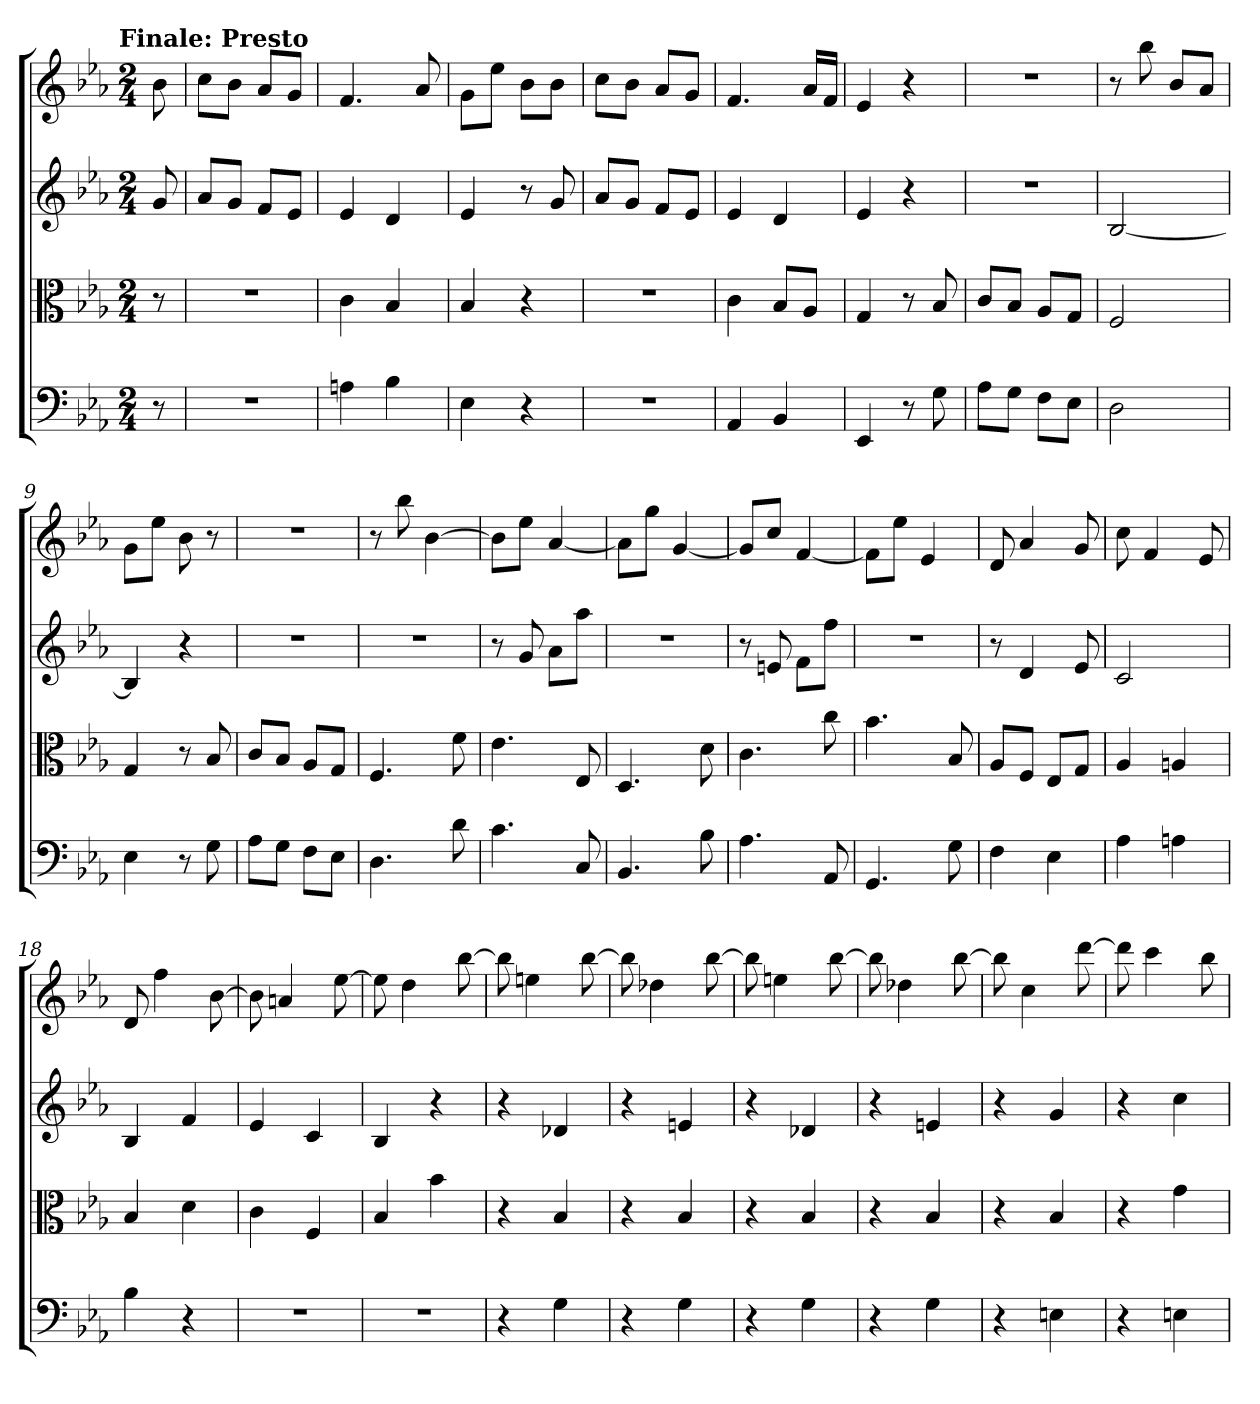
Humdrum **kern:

**kern	**kern	**kern	**kern
*part4	*part3	*part2	*part1
*staff4	*staff3	*staff2	*staff1
*clefF4	*clefC3	*	*
*k[b-e-a-]	*k[b-e-a-]	*k[b-e-a-]	*k[b-e-a-]
*E-:	*E-:	*E-:	*E-:
!!LO:TX:omd:t=Finale&colon; Presto
*M2/4	*M2/4	*M2/4	*M2/4
*MM184	*MM184	*MM184	*MM184
=	=	=	=
8r	8r	8g	8b-
=1	=1	=1	=1
2r	2r	8a-L	8ccL
.	.	8gJ	8b-J
.	.	8fL	8a-L
.	.	8e-J	8gJ
=2	=2	=2	=2
4An	4c	4e-	4.f
4B-	4B-	4d	.
.	.	.	8a-
=3	=3	=3	=3
4E-	4B-	4e-	8gL
.	.	.	8ee-J
4r	4r	8r	8b-L
.	.	8g	8b-J
=4	=4	=4	=4
2r	2r	8a-L	8ccL
.	.	8gJ	8b-J
.	.	8fL	8a-L
.	.	8e-J	8gJ
=5	=5	=5	=5
4AA-	4c	4e-	4.f
4BB-	8B-/L	4d	.
.	8A-/J	.	16a-LL
.	.	.	16fJJ
=6	=6	=6	=6
4EE-	4G	4e-	4e-
8r	8r	4r	4r
8G	8B-	.	.
=7	=7	=7	=7
8A-\L	8c/L	2r	2r
8G\J	8B-/J	.	.
8F\L	8A-/L	.	.
8E-\J	8G/J	.	.
=8	=8	=8	=8
2D	2F	[2B-	8r
.	.	.	8bb-
.	.	.	8b-L
.	.	.	8a-J
=9	=9	=9	=9
4E-	4G	4B-]	8gL
.	.	.	8ee-J
8r	8r	4r	8b-
8G	8B-	.	8r
=10	=10	=10	=10
8A-\L	8c/L	2r	2r
8G\J	8B-/J	.	.
8F\L	8A-/L	.	.
8E-\J	8G/J	.	.
=11	=11	=11	=11
4.D	4.F	2r	8r
.	.	.	8bb-
.	.	.	[4b-
8d	8f	.	.
=12	=12	=12	=12
4.c	4.e-	8r	8b-L]
.	.	8g	8ee-J
.	.	8a-L	[4a-
8C	8E-	8aa-J	.
=13	=13	=13	=13
4.BB-	4.D	2r	8a-L]
.	.	.	8ggJ
.	.	.	[4g
8B-	8d	.	.
=14	=14	=14	=14
4.A-	4.c	8r	8gL]
.	.	8en	8ccJ
.	.	8fL	[4f
8AA-	8cc	8ffJ	.
=15	=15	=15	=15
4.GG	4.b-	2r	8fL]
.	.	.	8ee-J
.	.	.	4e-
8G	8B-	.	.
=16	=16	=16	=16
4F	8A-/L	8r	8d
.	8F/J	4d	4a-
4E-	8E-/L	.	.
.	8G/J	8e-	8g
=17	=17	=17	=17
4A-	4A-	2c	8cc
.	.	.	4f
4An	4An	.	.
.	.	.	8e-
=18	=18	=18	=18
4B-	4B-	4B-	8d
.	.	.	4ff
4r	4d	4f	.
.	.	.	[8b-
=19	=19	=19	=19
2r	4c	4e-	8b-]
.	.	.	4an
.	4F	4c	.
.	.	.	[8ee-
=20	=20	=20	=20
2r	4B-	4B-	8ee-]
.	.	.	4dd
.	4b-	4r	.
.	.	.	[8bb-
=21	=21	=21	=21
4r	4r	4r	8bb-]
.	.	.	4een
4G	4B-	4d-X	.
.	.	.	[8bb-
=22	=22	=22	=22
4r	4r	4r	8bb-]
.	.	.	4dd-X
4G	4B-	4en	.
.	.	.	[8bb-
=23	=23	=23	=23
4r	4r	4r	8bb-]
.	.	.	4een
4G	4B-	4d-X	.
.	.	.	[8bb-
=24	=24	=24	=24
4r	4r	4r	8bb-]
.	.	.	4dd-X
4G	4B-	4en	.
.	.	.	[8bb-
=25	=25	=25	=25
4r	4r	4r	8bb-]
.	.	.	4cc
4En	4B-	4g	.
.	.	.	[8ddd
=26	=26	=26	=26
4r	4r	4r	8ddd]
.	.	.	4ccc
4En	4g	4cc	.
.	.	.	8bb-
=	=	=	=
*-	*-	*-	*-
